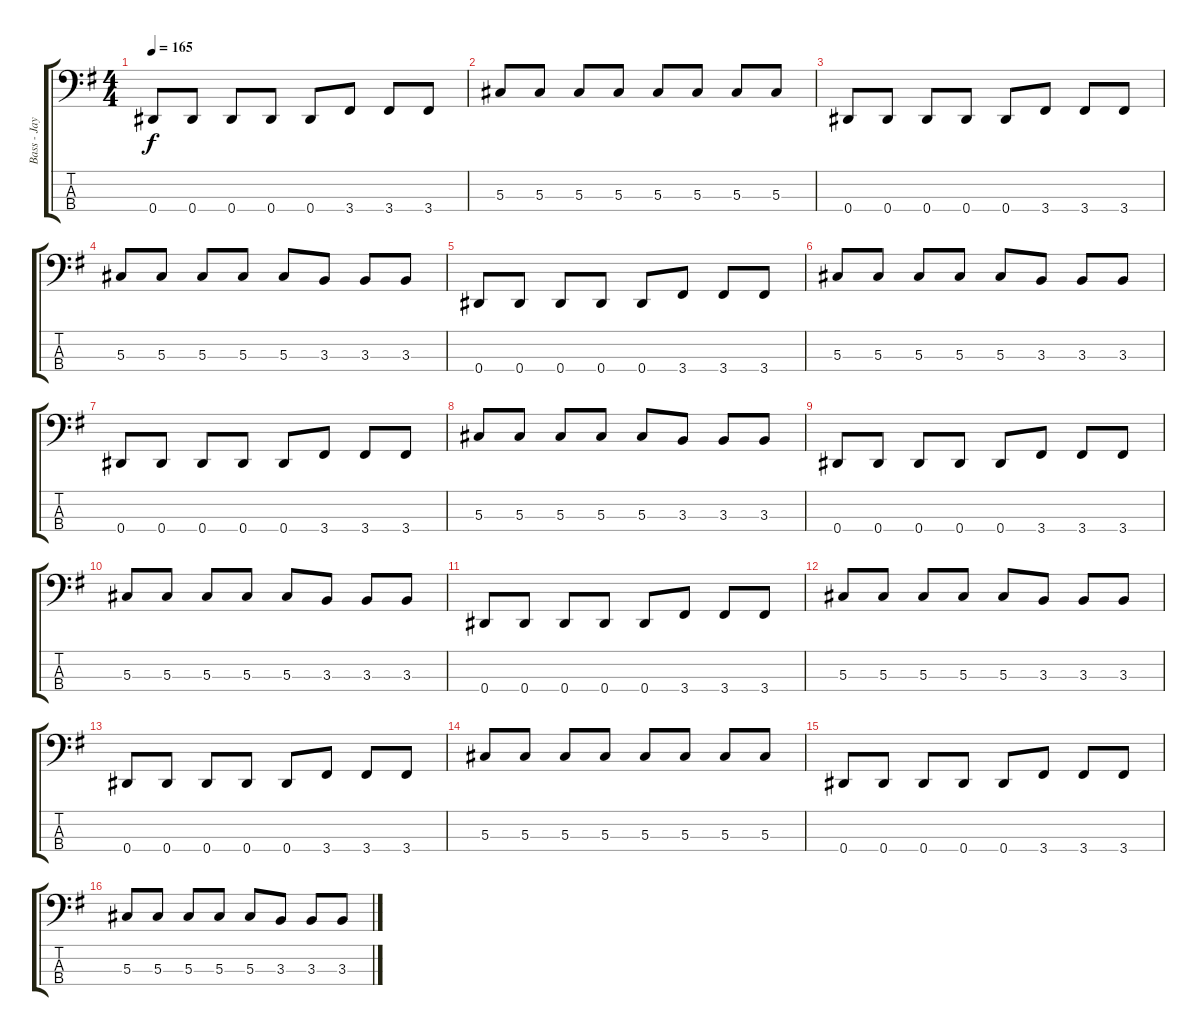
\track ("Bass - Jay Bentley" "Bass - Jay") {instrument electricbasspick}
\staff {score tabs}
\tuning (Gb2 Db2 Ab1 Eb1) {hide}
\ts (4 4)
\tempo 165
\clef f4
\ks g
0.4.8{dy f} 0.4.8 0.4.8 0.4.8 0.4.8 3.4.8 3.4.8 3.4.8 |
5.3.8 5.3.8 5.3.8 5.3.8 5.3.8 5.3.8 5.3.8 5.3.8 |
0.4.8 0.4.8 0.4.8 0.4.8 0.4.8 3.4.8 3.4.8 3.4.8 |
5.3.8 5.3.8 5.3.8 5.3.8 5.3.8 3.3.8 3.3.8 3.3.8 |
0.4.8 0.4.8 0.4.8 0.4.8 0.4.8 3.4.8 3.4.8 3.4.8 |
5.3.8 5.3.8 5.3.8 5.3.8 5.3.8 3.3.8 3.3.8 3.3.8 |
0.4.8 0.4.8 0.4.8 0.4.8 0.4.8 3.4.8 3.4.8 3.4.8 |
5.3.8 5.3.8 5.3.8 5.3.8 5.3.8 3.3.8 3.3.8 3.3.8 |
0.4.8 0.4.8 0.4.8 0.4.8 0.4.8 3.4.8 3.4.8 3.4.8 |
5.3.8 5.3.8 5.3.8 5.3.8 5.3.8 3.3.8 3.3.8 3.3.8 |
0.4.8 0.4.8 0.4.8 0.4.8 0.4.8 3.4.8 3.4.8 3.4.8 |
5.3.8 5.3.8 5.3.8 5.3.8 5.3.8 3.3.8 3.3.8 3.3.8 |
0.4.8 0.4.8 0.4.8 0.4.8 0.4.8 3.4.8 3.4.8 3.4.8 |
5.3.8 5.3.8 5.3.8 5.3.8 5.3.8 5.3.8 5.3.8 5.3.8 |
0.4.8 0.4.8 0.4.8 0.4.8 0.4.8 3.4.8 3.4.8 3.4.8 |
5.3.8 5.3.8 5.3.8 5.3.8 5.3.8 3.3.8 3.3.8 3.3.8
